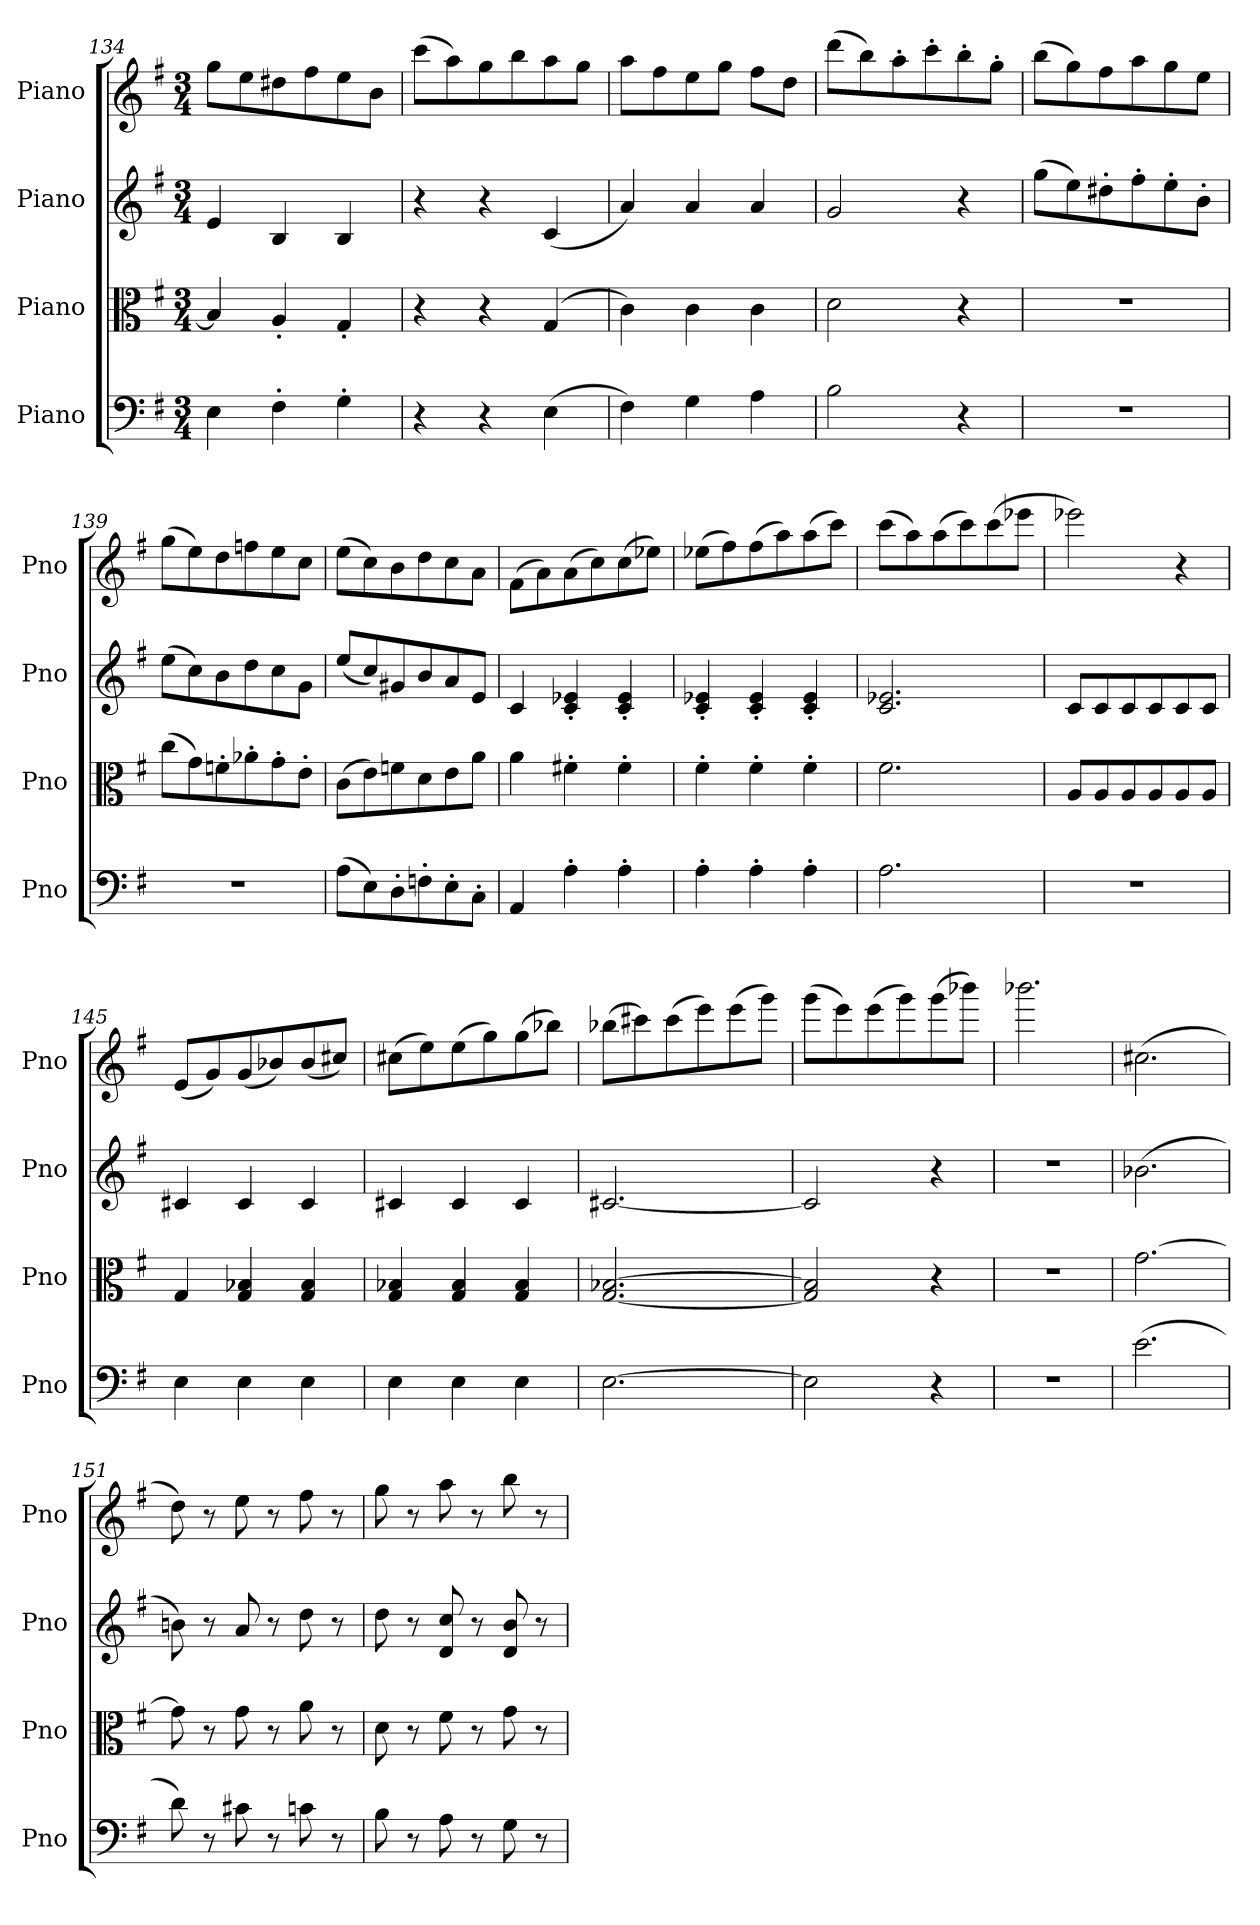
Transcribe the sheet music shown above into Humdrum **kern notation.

**kern	**kern	**kern	**kern
*part4	*part3	*part2	*part1
*staff4	*staff3	*staff2	*staff1
*I"Piano	*I"Piano	*I"Piano	*I"Piano
*I'Pno	*I'Pno	*I'Pno	*I'Pno
*clefF4	*clefC3	*clefG2	*clefG2
*k[f#]	*k[f#]	*k[f#]	*k[f#]
*M3/4	*M3/4	*M3/4	*M3/4
=134	=134	=134	=134
4E\	4B/]	4e/	8gg\L
.	.	.	8ee\
4F#'\	4A'/	4B/	8dd#X\
.	.	.	8ff#\
4G'\	4G'/	4B/	8ee\
.	.	.	8b\J
=135	=135	=135	=135
4r	4r	4r	(8ccc\L
.	.	.	8aa\)
4r	4r	4r	8gg\
.	.	.	8bb\
(4E\	(4G/	(4c/	8aa\
.	.	.	8gg\J
=136	=136	=136	=136
4F#\)	4c\)	4a/)	8aa\L
.	.	.	8ff#\
4G\	4c\	4a/	8ee\
.	.	.	8gg\J
4A\	4c\	4a/	8ff#\L
.	.	.	8dd\J
=137	=137	=137	=137
2B\	2d\	2g/	(8ddd\L
.	.	.	8bb\)
.	.	.	8aa'\
.	.	.	8ccc'\
4r	4r	4r	8bb'\
.	.	.	8gg'\J
=138	=138	=138	=138
2.r	2.r	(8gg\L	(8bb\L
.	.	8ee\)	8gg\)
.	.	8dd#X'\	8ff#\
.	.	8ff#'\	8aa\
.	.	8ee'\	8gg\
.	.	8b'\J	8ee\J
=139	=139	=139	=139
2.r	(8cc\L	(8ee\L	(8gg\L
.	8g\)	8cc\)	8ee\)
.	8fn'\	8b\	8dd\
.	8a-X'\	8dd\	8ffn\
.	8g'\	8cc\	8ee\
.	8e'\J	8g\J	8cc\J
=140	=140	=140	=140
(8A\L	(8c\L	(8ee/L	(8ee\L
8E\)	8e\)	8cc/)	8cc\)
8D'\	8fn\	8g#X/	8b\
8Fn'\	8d\	8b/	8dd\
8E'\	8e\	8a/	8cc\
8C'\J	8a\J	8e/J	8a\J
=141	=141	=141	=141
4AA/	4a\	4c/	(8f#\L
.	.	.	8a\)
4A'\	4f#X'\	4c/' 4e-X/'	(8a\
.	.	.	8cc\)
4A'\	4f#'\	4c/' 4e-/'	(8cc\
.	.	.	8ee-X\J)
=142	=142	=142	=142
4A'\	4f#'\	4c/' 4e-X/'	(8ee-X\L
.	.	.	8ff#\)
4A'\	4f#'\	4c/' 4e-/'	(8ff#\
.	.	.	8aa\)
4A'\	4f#'\	4c/' 4e-/'	(8aa\
.	.	.	8ccc\J)
=143	=143	=143	=143
2.A\	2.f#\	2.c/ 2.e-X/	(8ccc\L
.	.	.	8aa\)
.	.	.	(8aa\
.	.	.	8ccc\)
.	.	.	(8ccc\
.	.	.	8eee-X\J
=144	=144	=144	=144
2.r	8A/L	8c/L	2eee-X\)
.	8A/	8c/	.
.	8A/	8c/	.
.	8A/	8c/	.
.	8A/	8c/	4r
.	8A/J	8c/J	.
=145	=145	=145	=145
4E\	4G/	4c#X/	(8e/L
.	.	.	8g/)
4E\	4G/ 4B-X/	4c#/	(8g/
.	.	.	8b-X/)
4E\	4G/ 4B-/	4c#/	(8b-/
.	.	.	8cc#X/J)
=146	=146	=146	=146
4E\	4G/ 4B-X/	4c#X/	(8cc#X\L
.	.	.	8ee\)
4E\	4G/ 4B-/	4c#/	(8ee\
.	.	.	8gg\)
4E\	4G/ 4B-/	4c#/	(8gg\
.	.	.	8bb-X\J)
=147	=147	=147	=147
[2.E\	[2.G/ [2.B-X/	[2.c#X/	(8bb-X\L
.	.	.	8ccc#X\)
.	.	.	(8ccc#\
.	.	.	8eee\)
.	.	.	(8eee\
.	.	.	8ggg\J)
=148	=148	=148	=148
2E\]	2G/] 2B-/]	2c#/]	(8ggg\L
.	.	.	8eee\)
.	.	.	(8eee\
.	.	.	8ggg\)
4r	4r	4r	(8ggg\
.	.	.	8bbb-X\J)
=149	=149	=149	=149
2.r	2.r	2.r	2.bbb-X\
=150	=150	=150	=150
(2.e\	[2.g\	(2.b-X\	(2.cc#X\
=151	=151	=151	=151
8d\)	8g\]	8bn\)	8dd\)
8r	8r	8r	8r
8c#X\	8g\	8a/	8ee\
8r	8r	8r	8r
8cn\	8a\	8dd\	8ff#\
8r	8r	8r	8r
=152	=152	=152	=152
8B\	8d\	8dd\	8gg\
8r	8r	8r	8r
8A\	8f#\	8d/ 8cc/	8aa\
8r	8r	8r	8r
8G\	8g\	8d/ 8b/	8bb\
8r	8r	8r	8r
=	=	=	=
*-	*-	*-	*-
